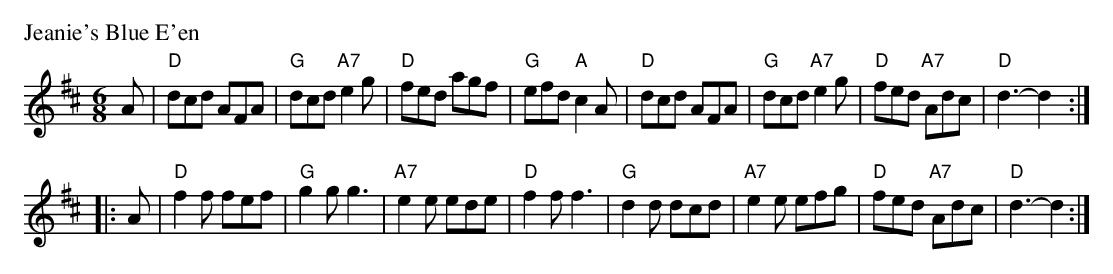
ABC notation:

X:1
P: Jeanie's Blue E'en
M: 6/8
L: 1/8
K: D
A \
| "D"dcd AFA | "G"dcd "A7"e2g | "D"fed agf | "G"efd "A"c2A \
| "D"dcd AFA | "G"dcd "A7"e2g | "D"fed "A7"Adc | "D"d3- d2 :|
|: A \
| "D"f2f fef | "G"g2g g3 | "A7"e2e ede | "D"f2f f3 \
| "G"d2d dcd | "A7"e2e efg | "D"fed "A7"Adc | "D"d3- d2 :|
